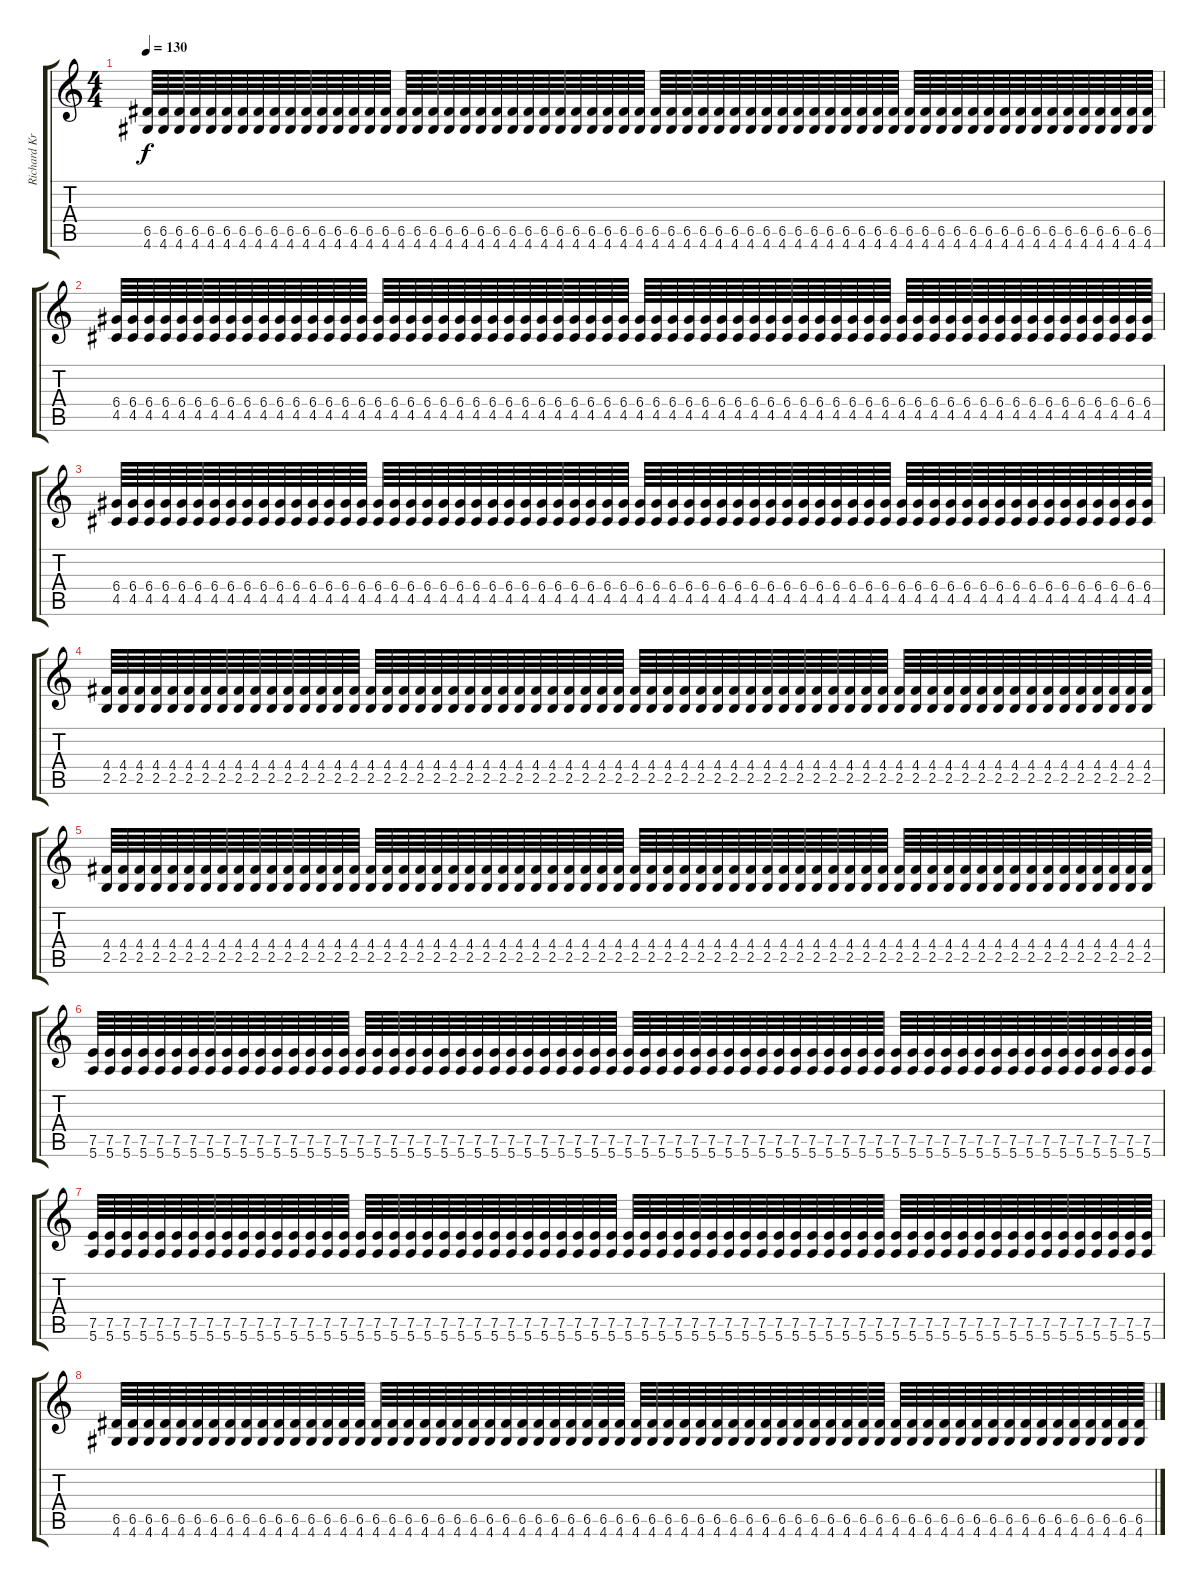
\track ("Richard Kruspe" "Richard Kr") {instrument overdrivenguitar}
\staff {score tabs}
\tuning (E4 B3 G3 D3 A2 E2) {hide}
\ts (4 4)
\tempo 130
\clef g2
\ks c
(6.5 4.6).64{dy f} (6.5 4.6).64 (6.5 4.6).64 (6.5 4.6).64 (6.5 4.6).64 (6.5 4.6).64 (6.5 4.6).64 (6.5 4.6).64 (6.5 4.6).64 (6.5 4.6).64 (6.5 4.6).64 (6.5 4.6).64 (6.5 4.6).64 (6.5 4.6).64 (6.5 4.6).64 (6.5 4.6).64 (6.5 4.6).64 (6.5 4.6).64 (6.5 4.6).64 (6.5 4.6).64 (6.5 4.6).64 (6.5 4.6).64 (6.5 4.6).64 (6.5 4.6).64 (6.5 4.6).64 (6.5 4.6).64 (6.5 4.6).64 (6.5 4.6).64 (6.5 4.6).64 (6.5 4.6).64 (6.5 4.6).64 (6.5 4.6).64 (6.5 4.6).64 (6.5 4.6).64 (6.5 4.6).64 (6.5 4.6).64 (6.5 4.6).64 (6.5 4.6).64 (6.5 4.6).64 (6.5 4.6).64 (6.5 4.6).64 (6.5 4.6).64 (6.5 4.6).64 (6.5 4.6).64 (6.5 4.6).64 (6.5 4.6).64 (6.5 4.6).64 (6.5 4.6).64 (6.5 4.6).64 (6.5 4.6).64 (6.5 4.6).64 (6.5 4.6).64 (6.5 4.6).64 (6.5 4.6).64 (6.5 4.6).64 (6.5 4.6).64 (6.5 4.6).64 (6.5 4.6).64 (6.5 4.6).64 (6.5 4.6).64 (6.5 4.6).64 (6.5 4.6).64 (6.5 4.6).64 (6.5 4.6).64 |
(6.4 4.5).64 (6.4 4.5).64 (6.4 4.5).64 (6.4 4.5).64 (6.4 4.5).64 (6.4 4.5).64 (6.4 4.5).64 (6.4 4.5).64 (6.4 4.5).64 (6.4 4.5).64 (6.4 4.5).64 (6.4 4.5).64 (6.4 4.5).64 (6.4 4.5).64 (6.4 4.5).64 (6.4 4.5).64 (6.4 4.5).64 (6.4 4.5).64 (6.4 4.5).64 (6.4 4.5).64 (6.4 4.5).64 (6.4 4.5).64 (6.4 4.5).64 (6.4 4.5).64 (6.4 4.5).64 (6.4 4.5).64 (6.4 4.5).64 (6.4 4.5).64 (6.4 4.5).64 (6.4 4.5).64 (6.4 4.5).64 (6.4 4.5).64 (6.4 4.5).64 (6.4 4.5).64 (6.4 4.5).64 (6.4 4.5).64 (6.4 4.5).64 (6.4 4.5).64 (6.4 4.5).64 (6.4 4.5).64 (6.4 4.5).64 (6.4 4.5).64 (6.4 4.5).64 (6.4 4.5).64 (6.4 4.5).64 (6.4 4.5).64 (6.4 4.5).64 (6.4 4.5).64 (6.4 4.5).64 (6.4 4.5).64 (6.4 4.5).64 (6.4 4.5).64 (6.4 4.5).64 (6.4 4.5).64 (6.4 4.5).64 (6.4 4.5).64 (6.4 4.5).64 (6.4 4.5).64 (6.4 4.5).64 (6.4 4.5).64 (6.4 4.5).64 (6.4 4.5).64 (6.4 4.5).64 (6.4 4.5).64 |
(6.4 4.5).64 (6.4 4.5).64 (6.4 4.5).64 (6.4 4.5).64 (6.4 4.5).64 (6.4 4.5).64 (6.4 4.5).64 (6.4 4.5).64 (6.4 4.5).64 (6.4 4.5).64 (6.4 4.5).64 (6.4 4.5).64 (6.4 4.5).64 (6.4 4.5).64 (6.4 4.5).64 (6.4 4.5).64 (6.4 4.5).64 (6.4 4.5).64 (6.4 4.5).64 (6.4 4.5).64 (6.4 4.5).64 (6.4 4.5).64 (6.4 4.5).64 (6.4 4.5).64 (6.4 4.5).64 (6.4 4.5).64 (6.4 4.5).64 (6.4 4.5).64 (6.4 4.5).64 (6.4 4.5).64 (6.4 4.5).64 (6.4 4.5).64 (6.4 4.5).64 (6.4 4.5).64 (6.4 4.5).64 (6.4 4.5).64 (6.4 4.5).64 (6.4 4.5).64 (6.4 4.5).64 (6.4 4.5).64 (6.4 4.5).64 (6.4 4.5).64 (6.4 4.5).64 (6.4 4.5).64 (6.4 4.5).64 (6.4 4.5).64 (6.4 4.5).64 (6.4 4.5).64 (6.4 4.5).64 (6.4 4.5).64 (6.4 4.5).64 (6.4 4.5).64 (6.4 4.5).64 (6.4 4.5).64 (6.4 4.5).64 (6.4 4.5).64 (6.4 4.5).64 (6.4 4.5).64 (6.4 4.5).64 (6.4 4.5).64 (6.4 4.5).64 (6.4 4.5).64 (6.4 4.5).64 (6.4 4.5).64 |
(4.4 2.5).64 (4.4 2.5).64 (4.4 2.5).64 (4.4 2.5).64 (4.4 2.5).64 (4.4 2.5).64 (4.4 2.5).64 (4.4 2.5).64 (4.4 2.5).64 (4.4 2.5).64 (4.4 2.5).64 (4.4 2.5).64 (4.4 2.5).64 (4.4 2.5).64 (4.4 2.5).64 (4.4 2.5).64 (4.4 2.5).64 (4.4 2.5).64 (4.4 2.5).64 (4.4 2.5).64 (4.4 2.5).64 (4.4 2.5).64 (4.4 2.5).64 (4.4 2.5).64 (4.4 2.5).64 (4.4 2.5).64 (4.4 2.5).64 (4.4 2.5).64 (4.4 2.5).64 (4.4 2.5).64 (4.4 2.5).64 (4.4 2.5).64 (4.4 2.5).64 (4.4 2.5).64 (4.4 2.5).64 (4.4 2.5).64 (4.4 2.5).64 (4.4 2.5).64 (4.4 2.5).64 (4.4 2.5).64 (4.4 2.5).64 (4.4 2.5).64 (4.4 2.5).64 (4.4 2.5).64 (4.4 2.5).64 (4.4 2.5).64 (4.4 2.5).64 (4.4 2.5).64 (4.4 2.5).64 (4.4 2.5).64 (4.4 2.5).64 (4.4 2.5).64 (4.4 2.5).64 (4.4 2.5).64 (4.4 2.5).64 (4.4 2.5).64 (4.4 2.5).64 (4.4 2.5).64 (4.4 2.5).64 (4.4 2.5).64 (4.4 2.5).64 (4.4 2.5).64 (4.4 2.5).64 (4.4 2.5).64 |
(4.4 2.5).64 (4.4 2.5).64 (4.4 2.5).64 (4.4 2.5).64 (4.4 2.5).64 (4.4 2.5).64 (4.4 2.5).64 (4.4 2.5).64 (4.4 2.5).64 (4.4 2.5).64 (4.4 2.5).64 (4.4 2.5).64 (4.4 2.5).64 (4.4 2.5).64 (4.4 2.5).64 (4.4 2.5).64 (4.4 2.5).64 (4.4 2.5).64 (4.4 2.5).64 (4.4 2.5).64 (4.4 2.5).64 (4.4 2.5).64 (4.4 2.5).64 (4.4 2.5).64 (4.4 2.5).64 (4.4 2.5).64 (4.4 2.5).64 (4.4 2.5).64 (4.4 2.5).64 (4.4 2.5).64 (4.4 2.5).64 (4.4 2.5).64 (4.4 2.5).64 (4.4 2.5).64 (4.4 2.5).64 (4.4 2.5).64 (4.4 2.5).64 (4.4 2.5).64 (4.4 2.5).64 (4.4 2.5).64 (4.4 2.5).64 (4.4 2.5).64 (4.4 2.5).64 (4.4 2.5).64 (4.4 2.5).64 (4.4 2.5).64 (4.4 2.5).64 (4.4 2.5).64 (4.4 2.5).64 (4.4 2.5).64 (4.4 2.5).64 (4.4 2.5).64 (4.4 2.5).64 (4.4 2.5).64 (4.4 2.5).64 (4.4 2.5).64 (4.4 2.5).64 (4.4 2.5).64 (4.4 2.5).64 (4.4 2.5).64 (4.4 2.5).64 (4.4 2.5).64 (4.4 2.5).64 (4.4 2.5).64 |
(7.5 5.6).64 (7.5 5.6).64 (7.5 5.6).64 (7.5 5.6).64 (7.5 5.6).64 (7.5 5.6).64 (7.5 5.6).64 (7.5 5.6).64 (7.5 5.6).64 (7.5 5.6).64 (7.5 5.6).64 (7.5 5.6).64 (7.5 5.6).64 (7.5 5.6).64 (7.5 5.6).64 (7.5 5.6).64 (7.5 5.6).64 (7.5 5.6).64 (7.5 5.6).64 (7.5 5.6).64 (7.5 5.6).64 (7.5 5.6).64 (7.5 5.6).64 (7.5 5.6).64 (7.5 5.6).64 (7.5 5.6).64 (7.5 5.6).64 (7.5 5.6).64 (7.5 5.6).64 (7.5 5.6).64 (7.5 5.6).64 (7.5 5.6).64 (7.5 5.6).64 (7.5 5.6).64 (7.5 5.6).64 (7.5 5.6).64 (7.5 5.6).64 (7.5 5.6).64 (7.5 5.6).64 (7.5 5.6).64 (7.5 5.6).64 (7.5 5.6).64 (7.5 5.6).64 (7.5 5.6).64 (7.5 5.6).64 (7.5 5.6).64 (7.5 5.6).64 (7.5 5.6).64 (7.5 5.6).64 (7.5 5.6).64 (7.5 5.6).64 (7.5 5.6).64 (7.5 5.6).64 (7.5 5.6).64 (7.5 5.6).64 (7.5 5.6).64 (7.5 5.6).64 (7.5 5.6).64 (7.5 5.6).64 (7.5 5.6).64 (7.5 5.6).64 (7.5 5.6).64 (7.5 5.6).64 (7.5 5.6).64 |
(7.5 5.6).64 (7.5 5.6).64 (7.5 5.6).64 (7.5 5.6).64 (7.5 5.6).64 (7.5 5.6).64 (7.5 5.6).64 (7.5 5.6).64 (7.5 5.6).64 (7.5 5.6).64 (7.5 5.6).64 (7.5 5.6).64 (7.5 5.6).64 (7.5 5.6).64 (7.5 5.6).64 (7.5 5.6).64 (7.5 5.6).64 (7.5 5.6).64 (7.5 5.6).64 (7.5 5.6).64 (7.5 5.6).64 (7.5 5.6).64 (7.5 5.6).64 (7.5 5.6).64 (7.5 5.6).64 (7.5 5.6).64 (7.5 5.6).64 (7.5 5.6).64 (7.5 5.6).64 (7.5 5.6).64 (7.5 5.6).64 (7.5 5.6).64 (7.5 5.6).64 (7.5 5.6).64 (7.5 5.6).64 (7.5 5.6).64 (7.5 5.6).64 (7.5 5.6).64 (7.5 5.6).64 (7.5 5.6).64 (7.5 5.6).64 (7.5 5.6).64 (7.5 5.6).64 (7.5 5.6).64 (7.5 5.6).64 (7.5 5.6).64 (7.5 5.6).64 (7.5 5.6).64 (7.5 5.6).64 (7.5 5.6).64 (7.5 5.6).64 (7.5 5.6).64 (7.5 5.6).64 (7.5 5.6).64 (7.5 5.6).64 (7.5 5.6).64 (7.5 5.6).64 (7.5 5.6).64 (7.5 5.6).64 (7.5 5.6).64 (7.5 5.6).64 (7.5 5.6).64 (7.5 5.6).64 (7.5 5.6).64 |
(6.5 4.6).64 (6.5 4.6).64 (6.5 4.6).64 (6.5 4.6).64 (6.5 4.6).64 (6.5 4.6).64 (6.5 4.6).64 (6.5 4.6).64 (6.5 4.6).64 (6.5 4.6).64 (6.5 4.6).64 (6.5 4.6).64 (6.5 4.6).64 (6.5 4.6).64 (6.5 4.6).64 (6.5 4.6).64 (6.5 4.6).64 (6.5 4.6).64 (6.5 4.6).64 (6.5 4.6).64 (6.5 4.6).64 (6.5 4.6).64 (6.5 4.6).64 (6.5 4.6).64 (6.5 4.6).64 (6.5 4.6).64 (6.5 4.6).64 (6.5 4.6).64 (6.5 4.6).64 (6.5 4.6).64 (6.5 4.6).64 (6.5 4.6).64 (6.5 4.6).64 (6.5 4.6).64 (6.5 4.6).64 (6.5 4.6).64 (6.5 4.6).64 (6.5 4.6).64 (6.5 4.6).64 (6.5 4.6).64 (6.5 4.6).64 (6.5 4.6).64 (6.5 4.6).64 (6.5 4.6).64 (6.5 4.6).64 (6.5 4.6).64 (6.5 4.6).64 (6.5 4.6).64 (6.5 4.6).64 (6.5 4.6).64 (6.5 4.6).64 (6.5 4.6).64 (6.5 4.6).64 (6.5 4.6).64 (6.5 4.6).64 (6.5 4.6).64 (6.5 4.6).64 (6.5 4.6).64 (6.5 4.6).64 (6.5 4.6).64 (6.5 4.6).64 (6.5 4.6).64 (6.5 4.6).64 (6.5 4.6).64
